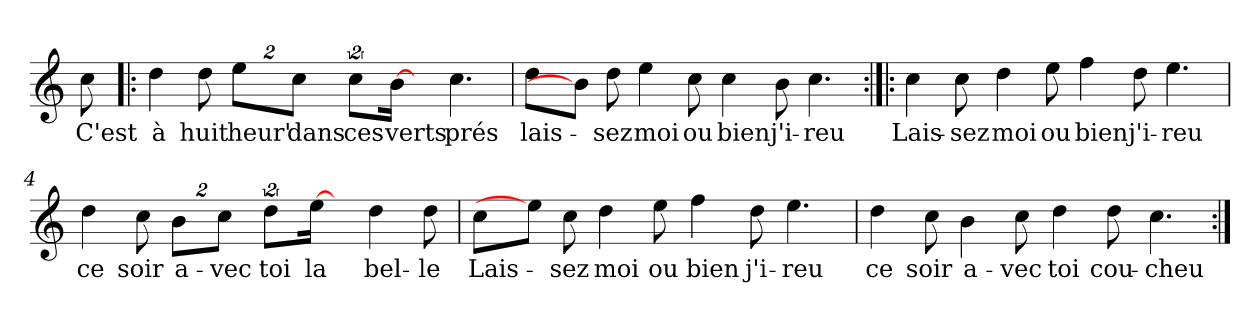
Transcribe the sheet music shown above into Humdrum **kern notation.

**kern	**text
*part1	*part1
*staff1	*staff1
*clefG2	*
*k[]	*
*C:	*
=	=
!	!LO:LY:b
8cc\	C'est
=1!|:	=1!|:
!	!LO:LY:b
4dd\	à
!	!LO:LY:b
8dd\	huit
!	!LO:LY:b
16%3ee\L	heur'
!	!LO:LY:b
16%3cc\J	dans
!	!LO:LY:b
16%3cc\L	ces
!	!LO:LY:b
[16b\J	verts
8ryy	.
!	!LO:LY:b
4.cc\	prés
=2	=2
!	!LO:LY:b
4dd\	lais-
8b\J]	.
!	!LO:LY:b
8dd\	-sez
!	!LO:LY:b
4ee\	moi
!	!LO:LY:b
8cc\	ou
!	!LO:LY:b
4cc\	bien
!	!LO:LY:b
8b\	j'i-
!	!LO:LY:b
4.cc\	-reu
!!LO:LB:g=z
=3:|!|:	=3:|!|:
!	!LO:LY:b
4cc\	Lais-
!	!LO:LY:b
8cc\	-sez
!	!LO:LY:b
4dd\	moi
!	!LO:LY:b
8ee\	ou
!	!LO:LY:b
4ff\	bien
!	!LO:LY:b
8dd\	j'i-
!	!LO:LY:b
4.ee\	-reu
=4	=4
!	!LO:LY:b
4dd\	ce
!	!LO:LY:b
8cc\	soir
!	!LO:LY:b
16%3b\L	a-
!	!LO:LY:b
16%3cc\J	-vec
!	!LO:LY:b
16%3dd\L	toi
!	!LO:LY:b
[16ee\J	la
8ryy	.
!	!LO:LY:b
4dd\	bel-
!	!LO:LY:b
8dd\	-le
!!LO:LB:g=z
=5	=5
!	!LO:LY:b
4cc\	Lais-
8ee\J]	.
!	!LO:LY:b
8cc\	-sez
!	!LO:LY:b
4dd\	moi
!	!LO:LY:b
8ee\	ou
!	!LO:LY:b
4ff\	bien
!	!LO:LY:b
8dd\	j'i-
!	!LO:LY:b
4.ee\	-reu
=6	=6
!	!LO:LY:b
4dd\	ce
!	!LO:LY:b
8cc\	soir
!	!LO:LY:b
4b\	a-
!	!LO:LY:b
8cc\	-vec
!	!LO:LY:b
4dd\	toi
!	!LO:LY:b
8dd\	cou-
!	!LO:LY:b
4.cc\	-cheu
=:|!	=:|!
*-	*-
